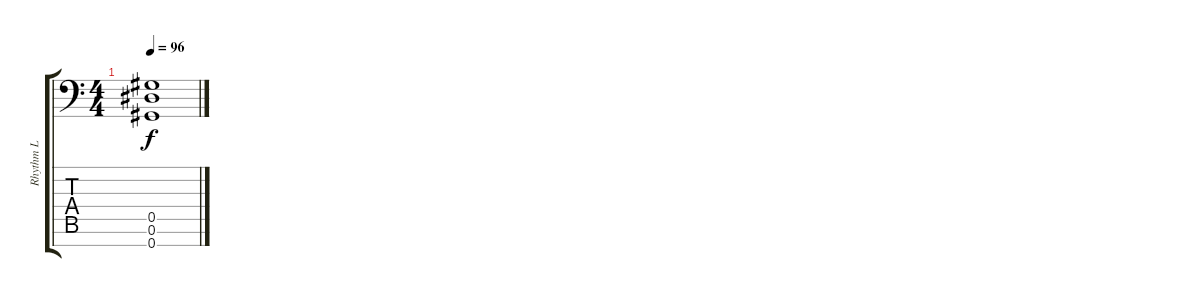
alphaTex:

\track ("Rhythm L" "Rhythm L") {instrument distortionguitar}
\staff {score tabs}
\tuning (Eb4 Bb3 Gb3 Db3 Ab2 Eb2 Ab1) {hide}
\ts (4 4)
\tempo 96
\clef f4
\ks c
(0.5{t} 0.6{t} 0.7{t}).1{dy f}
